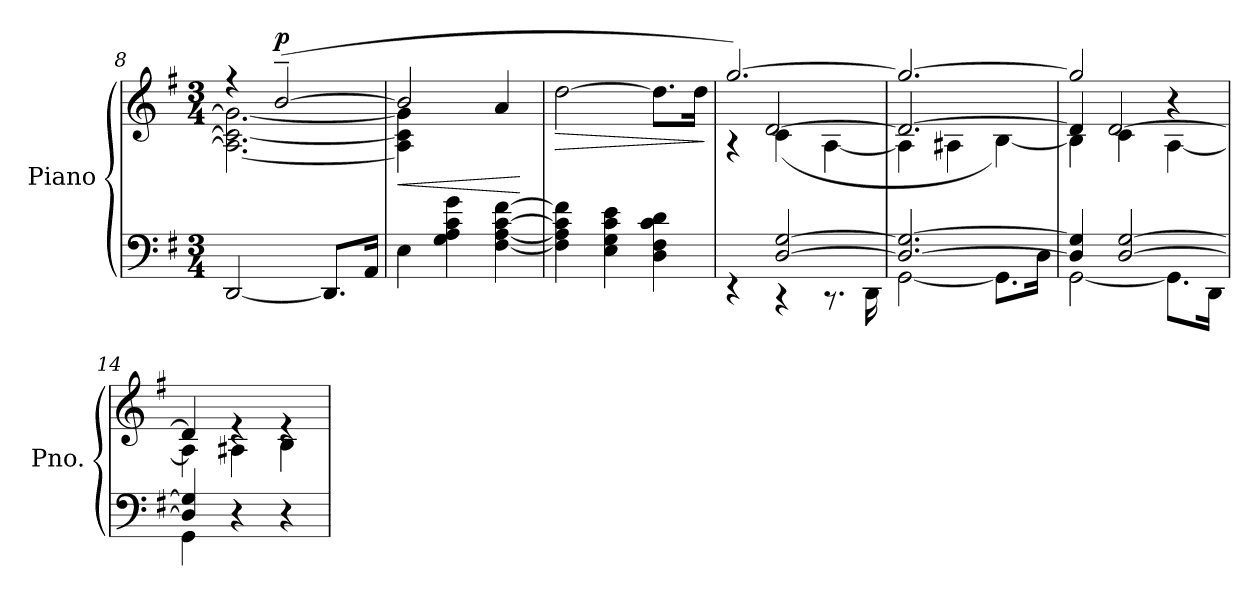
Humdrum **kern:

**kern	**kern	**dynam
*part1	*part1	*part1
*staff2	*staff1	*staff1/2
*I"Piano	*	*
*I'Pno.	*	*
*clefF4	*clefG2	*
*k[f#]	*k[f#]	*
*M3/4	*M3/4	*
=8	=8	=8
*	*^	*
[2DD/	4r	2.A\_ 2.c\_ 2.g\_	.
!	!	!	!LO:DY:a
.	(>[2b~/	.	p
8.DD/L]	.	.	.
16AA/Jk	.	.	.
=9	=9	=9	=9
!	!	!	!LO:HP:b
4E\	2b/]	(<4A\] 4c\] 4g\]	<
4G\ 4A\ 4c\ 4g\	.	2ryy	.
[4F#\ [4A\ [4c\ [4f#\	4a/	.	.
*	*v	*v	*
.	.	[
=10	=10	=10
!	!	!LO:HP:b
4F#\] 4A\] 4c\] 4f#\]	[2dd\	>
4E\ 4G\ 4c\ 4e\	.	.
4D\ 4F#\ 4c\ 4d\)	8.dd\L]	.
.	16dd\Jk	.
.	.	]
=11	=11	=11
*^	*^	*
*	*	*	*^	*
4rEE	4ryy	[2.gg/)	4r	4ryy	.
[2D/ [2G/	4r	.	(<4c\	[2d:/	.
.	8.r	.	[4A\	.	.
.	16DD\	.	.	.	.
!!LO:LB:g=z	!!	!!
=12	=12	=12	=12	=12	=12
2.D/_ 2.G/_	[2GG\	2.gg/_	4A\]	2.d/_	.
.	.	.	4A#X\	.	.
.	8.GG\L]	.	[4B\)	.	.
.	16D\Jk	.	.	.	.
=13	=13	=13	=13	=13	=13
4D/] 4G/]	[2GG\	2gg/]	4B\]	4d/]	.
[2D/ [2G/	.	.	4c\	[2d/	.
.	8.GG\L]	4r	[4A\	.	.
.	16DD\Jk	.	.	.	.
*	*	*	*v	*v	*
=14	=14	=14	=14	=14
4D/] 4G/]	4GG\	4d/]	4A\]	.
4r	4ryy	4re	4A#X\	.
4r	4ryy	4re	4B\	.
*v	*v	*	*	*
*	*v	*v	*
=	=	=
*-	*-	*-
